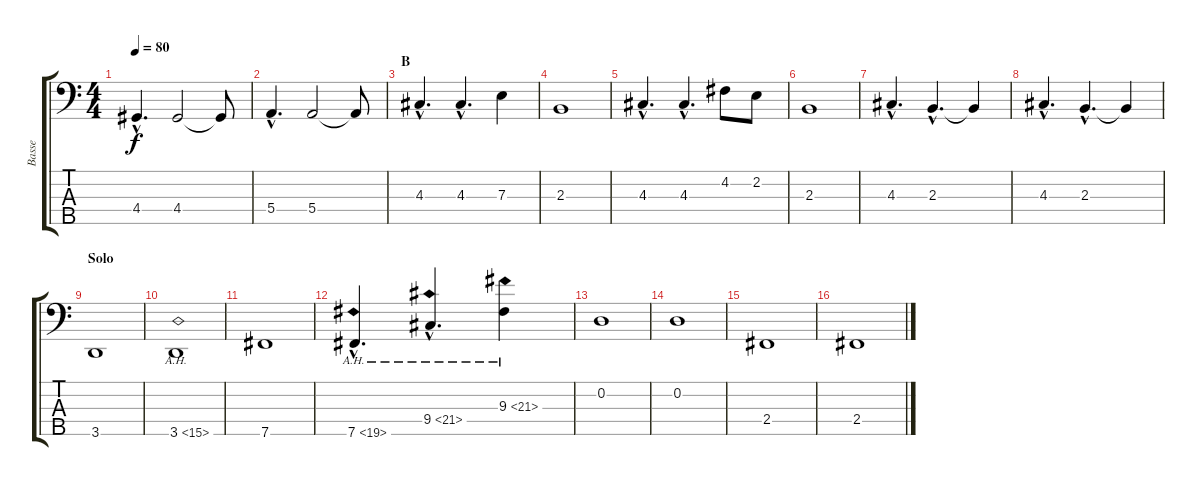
\track ("Basse" "Basse") {instrument fretlessbass}
\staff {score tabs}
\tuning (G2 D2 A1 E1 B0) {hide}
\ts (4 4)
\tempo 80
\clef f4
\ks c
4.4{hac}.4{d dy f} 4.4.2 4.4{t}.8 |
5.4{hac}.4{d} 5.4.2 5.4{t}.8 |
\section ("" "B")
4.3{hac}.4{d} 4.3{hac}.4{d} 7.3.4 |
2.3.1 |
4.3{hac}.4{d} 4.3{hac}.4{d} 4.2.8 2.2.8 |
2.3.1 |
4.3{hac}.4{d} 2.3{hac}.4{d} 2.3{t}.4 |
4.3{hac}.4{d} 2.3{hac}.4{d} 2.3{t}.4 |
\section ("" "Solo")
3.5.1 |
3.5{ah 12}.1 |
7.5.1 |
7.5{ah 12 hac}.4{d} 9.4{ah 12 hac}.4{d} 9.3{ah 12}.4 |
0.2.1 |
0.2.1 |
2.4.1 |
2.4.1
